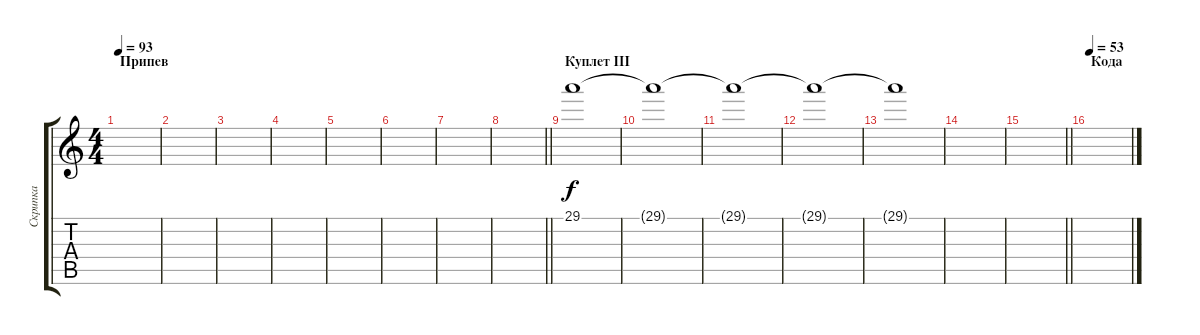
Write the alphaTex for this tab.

\track ("Скрипка" "Скрипка") {instrument viola}
\staff {score tabs}
\tuning (E4 B3 G3 D3 A2 E2) {hide}
\ts (4 4)
\section ("" "Припев")
\tempo 93
\clef g2
\ks c
|
|
|
|
|
|
|
\barLineRight lightlight
|
\section ("" "Куплет III")
29.1.1 |
29.1{t}.1 |
29.1{t}.1 |
29.1{t}.1 |
29.1{t}.1 |
|
\barLineRight lightlight
|
\section ("" "Кода")
\tempo 53
